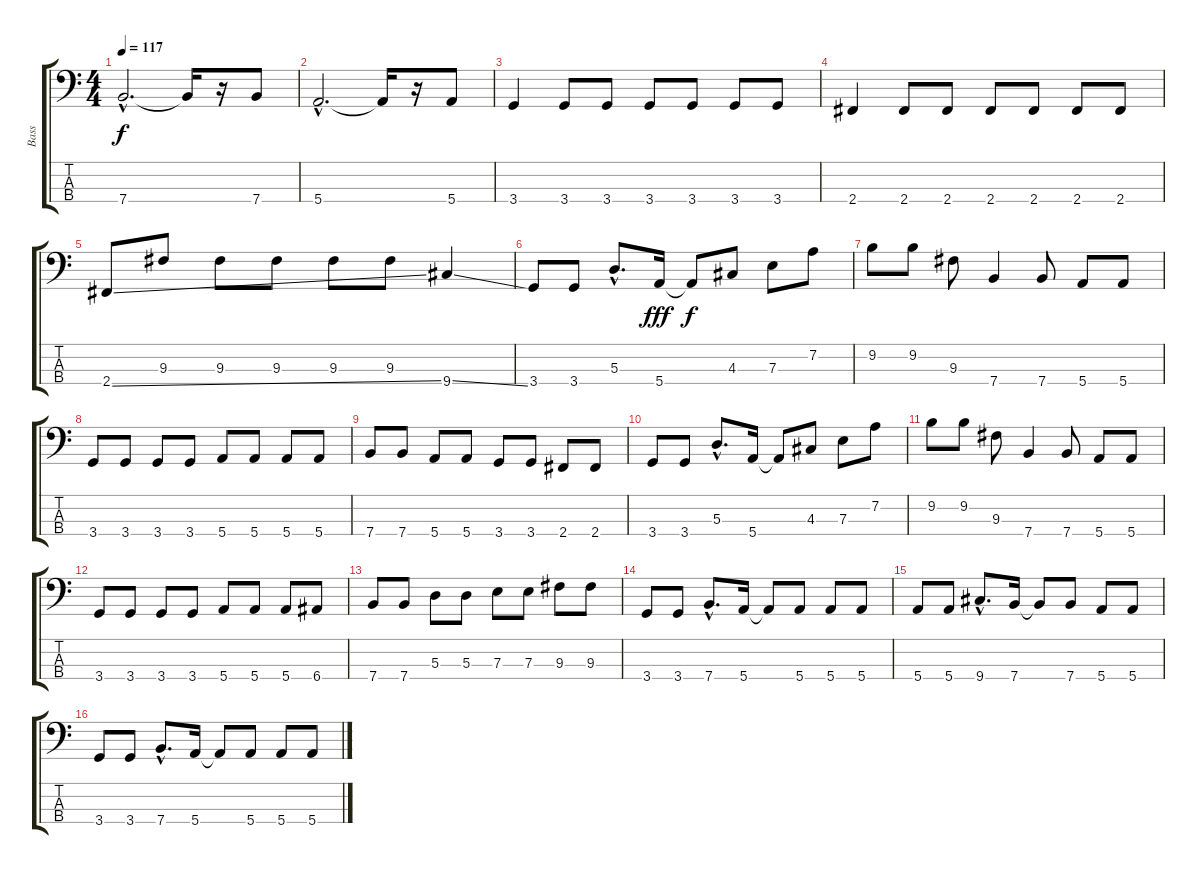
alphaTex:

\track ("Bass" "Bass") {instrument electricbasspick}
\staff {score tabs}
\tuning (G2 D2 A1 E1) {hide}
\ts (4 4)
\tempo 117
\clef f4
\ks c
7.4{hac}.2{d dy f} 7.4{t}.16 r.16 7.4.8 |
5.4{hac}.2{d} 5.4{t}.16 r.16 5.4.8 |
3.4.4 3.4.8 3.4.8 3.4.8 3.4.8 3.4.8 3.4.8 |
2.4.4 2.4.8 2.4.8 2.4.8 2.4.8 2.4.8 2.4.8 |
2.4{ss}.8 9.3.8 9.3.8 9.3.8 9.3.8 9.3.8 9.4{ss}.4 |
3.4.8 3.4.8 5.3{hac}.8{d} 5.4.16{dy fff} 5.4{t}.8{dy f} 4.3.8 7.3.8 7.2.8 |
9.2.8 9.2.8 9.3.8 7.4.4 7.4.8 5.4.8 5.4.8 |
3.4.8 3.4.8 3.4.8 3.4.8 5.4.8 5.4.8 5.4.8 5.4.8 |
7.4.8 7.4.8 5.4.8 5.4.8 3.4.8 3.4.8 2.4.8 2.4.8 |
3.4.8 3.4.8 5.3{hac}.8{d} 5.4.16 5.4{t}.8 4.3.8 7.3.8 7.2.8 |
9.2.8 9.2.8 9.3.8 7.4.4 7.4.8 5.4.8 5.4.8 |
3.4.8 3.4.8 3.4.8 3.4.8 5.4.8 5.4.8 5.4.8 6.4.8 |
7.4.8 7.4.8 5.3.8 5.3.8 7.3.8 7.3.8 9.3.8 9.3.8 |
3.4.8 3.4.8 7.4{hac}.8{d} 5.4.16 5.4{t}.8 5.4.8 5.4.8 5.4.8 |
5.4.8 5.4.8 9.4{hac}.8{d} 7.4.16 7.4{t}.8 7.4.8 5.4.8 5.4.8 |
3.4.8 3.4.8 7.4{hac}.8{d} 5.4.16 5.4{t}.8 5.4.8 5.4.8 5.4.8
